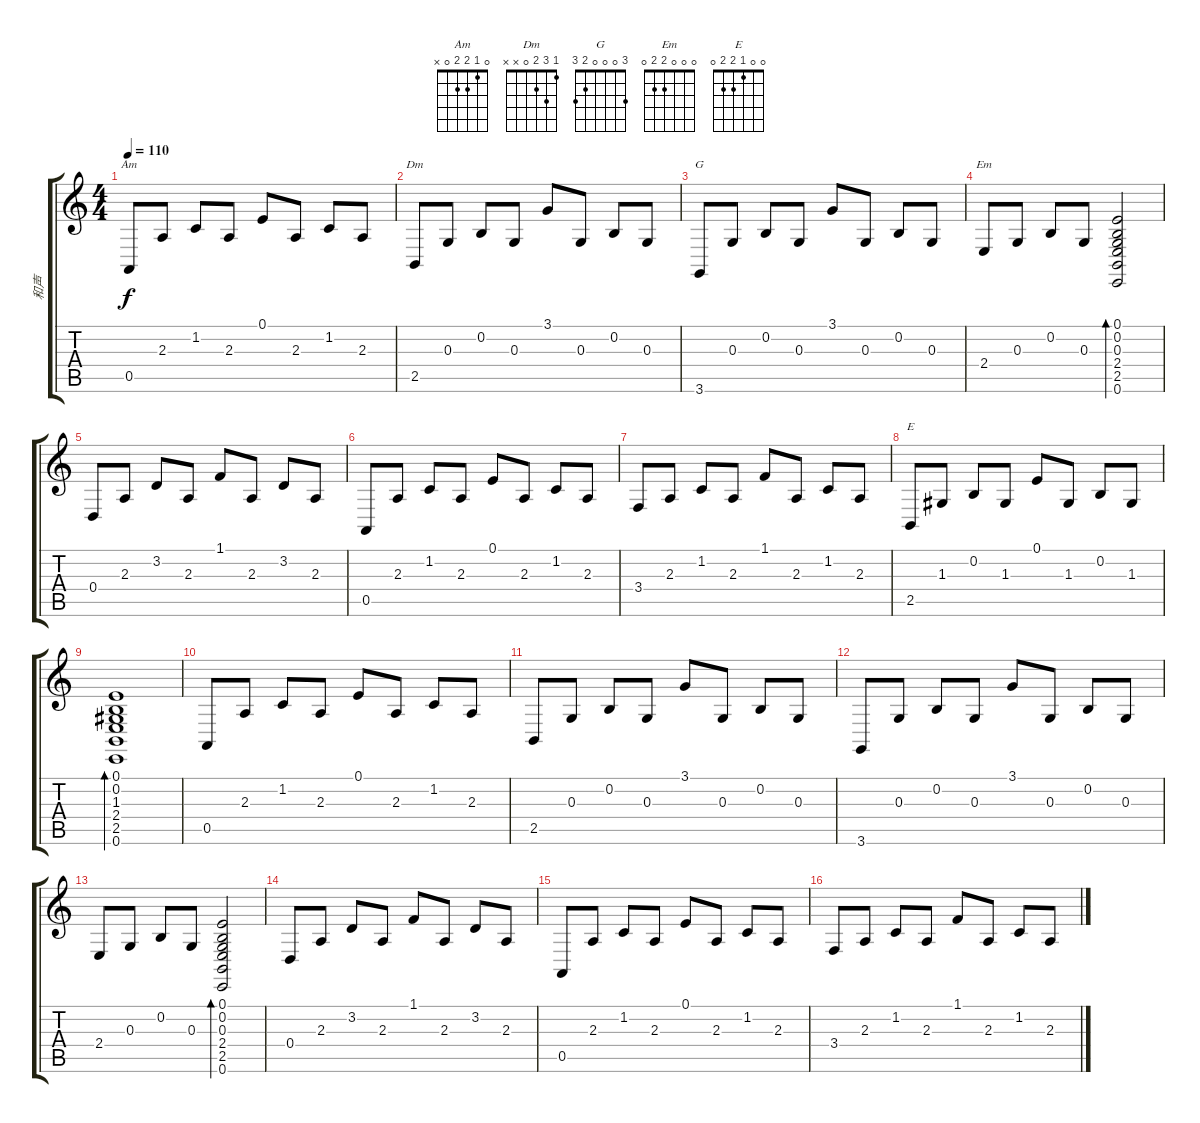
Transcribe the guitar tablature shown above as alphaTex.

\track ("和声" "和声") {instrument pad1newage}
\staff {score tabs}
\tuning (E4 B3 G3 D3 A2 E2) {hide}
\chord ("Am" 0 1 2 2 0 x)
\chord ("Dm" 1 3 2 0 x x)
\chord ("G" 3 0 0 0 2 3)
\chord ("Em" 0 0 0 2 2 0)
\chord ("E" 0 0 1 2 2 0)
\ts (4 4)
\tempo 110
\clef g2
\ks c
0.5.8{ch "Am" dy f instrument pad1newage} 2.3.8 1.2.8 2.3.8 0.1.8 2.3.8 1.2.8 2.3.8 |
2.5.8{ch "Dm"} 0.3.8 0.2.8 0.3.8 3.1.8 0.3.8 0.2.8 0.3.8 |
3.6.8{ch "G"} 0.3.8 0.2.8 0.3.8 3.1.8 0.3.8 0.2.8 0.3.8 |
2.4.8{ch "Em"} 0.3.8 0.2.8 0.3.8 (0.1 0.2 0.3 2.4 2.5 0.6).2{bd 240} |
0.4.8 2.3.8 3.2.8 2.3.8 1.1.8 2.3.8 3.2.8 2.3.8 |
0.5.8 2.3.8 1.2.8 2.3.8 0.1.8 2.3.8 1.2.8 2.3.8 |
3.4.8 2.3.8 1.2.8 2.3.8 1.1.8 2.3.8 1.2.8 2.3.8 |
2.5.8{ch "E"} 1.3.8 0.2.8 1.3.8 0.1.8 1.3.8 0.2.8 1.3.8 |
(0.1 0.2 1.3 2.4 2.5 0.6).1{bd 240} |
0.5.8 2.3.8 1.2.8 2.3.8 0.1.8 2.3.8 1.2.8 2.3.8 |
2.5.8 0.3.8 0.2.8 0.3.8 3.1.8 0.3.8 0.2.8 0.3.8 |
3.6.8 0.3.8 0.2.8 0.3.8 3.1.8 0.3.8 0.2.8 0.3.8 |
2.4.8 0.3.8 0.2.8 0.3.8 (0.1 0.2 0.3 2.4 2.5 0.6).2{bd 240} |
0.4.8 2.3.8 3.2.8 2.3.8 1.1.8 2.3.8 3.2.8 2.3.8 |
0.5.8 2.3.8 1.2.8 2.3.8 0.1.8 2.3.8 1.2.8 2.3.8 |
3.4.8 2.3.8 1.2.8 2.3.8 1.1.8 2.3.8 1.2.8 2.3.8
